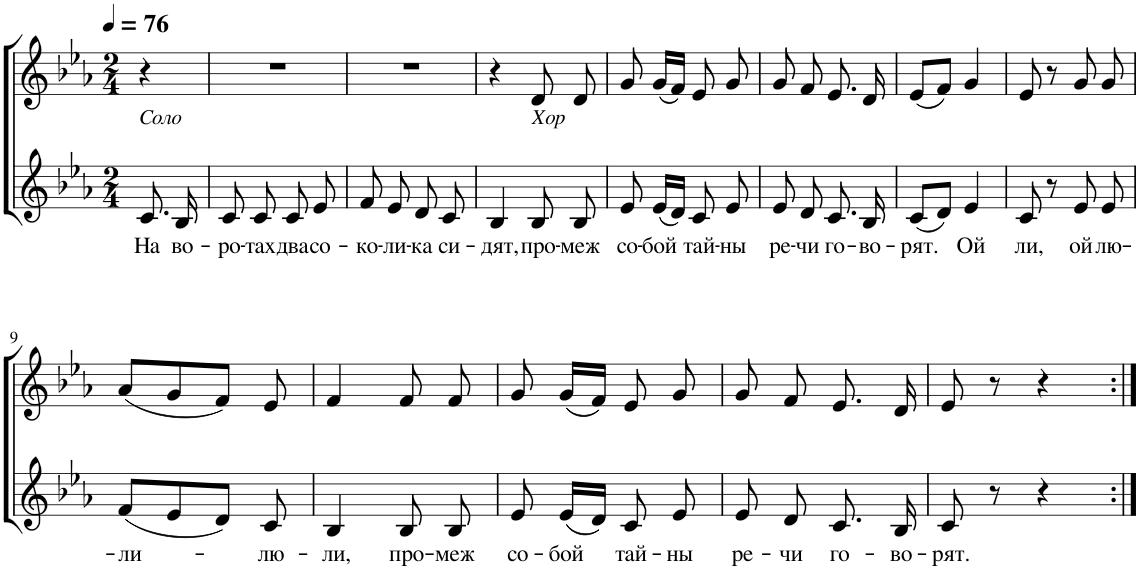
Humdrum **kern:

**kern	**text	**kern
*part2	*part2	*part1
*staff2	*staff2	*staff1
*I"Голос	*	*I"Голос
*clefG2	*	*clefG2
*	*	*Trd1c2
*k[b-e-a-]	*	*k[b-e-a-]
*M2/4	*	*M2/4
*MM76	*	*MM76
=1	=1	=1
!LO:TX:a:i:t=Соло	!	!
!	!LO:LY:b	!
8.c/	На	4r
!	!LO:LY:b	!
16B-/	во-	.
=2	=2	=2
!	!LO:LY:b	!
8c/	-ро-	2r
!	!LO:LY:b	!
8c/	-тах	.
!	!LO:LY:b	!
8c/	два	.
!	!LO:LY:b	!
8e-/	со-	.
=3	=3	=3
!	!LO:LY:b	!
8f/	-ко-	2r
!	!LO:LY:b	!
8e-/	-ли-	.
!	!LO:LY:b	!
8d/	-ка	.
!	!LO:LY:b	!
8c/	си-	.
=4	=4	=4
!	!LO:LY:b	!
4B-/	-дят,	4r
!LO:TX:a:i:t=Хор	!	!
!	!LO:LY:b	!
8B-/	про-	8d/
!	!LO:LY:b	!
8B-/	-меж	8d/
=5	=5	=5
!	!LO:LY:b	!
8e-/	со-	8g/
!	!LO:LY:b	!
(16e-/LL	-бой	(16g/LL
16d/JJ)	.	16f/JJ)
!	!LO:LY:b	!
8c/	тай-	8e-/
!	!LO:LY:b	!
8e-/	-ны	8g/
=6	=6	=6
!	!LO:LY:b	!
8e-/	ре-	8g/
!	!LO:LY:b	!
8d/	-чи	8f/
!	!LO:LY:b	!
8.c/	го-	8.e-/
!	!LO:LY:b	!
16B-/	-во-	16d/
=7	=7	=7
!	!LO:LY:b	!
(8c/L	-рят.	(8e-/L
8d/J)	.	8f/J)
!	!LO:LY:b	!
4e-/	Ой	4g/
=8	=8	=8
!	!LO:LY:b	!
8c/	ли,	8e-/
8r	.	8r
!	!LO:LY:b	!
8e-/	ой	8g/
!	!LO:LY:b	!
8e-/	лю-	8g/
!!LO:LB:g=z
=9	=9	=9
!	!LO:LY:b	!
(8f/L	-ли-	(8a-/L
8e-/	.	8g/
8d/J)	.	8f/J)
!	!LO:LY:b	!
8c/	лю-	8e-/
=10	=10	=10
!	!LO:LY:b	!
4B-/	-ли,	4f/
!	!LO:LY:b	!
8B-/	про-	8f/
!	!LO:LY:b	!
8B-/	-меж	8f/
=11	=11	=11
!	!LO:LY:b	!
8e-/	со-	8g/
!	!LO:LY:b	!
(16e-/LL	-бой	(16g/LL
16d/JJ)	.	16f/JJ)
!	!LO:LY:b	!
8c/	тай-	8e-/
!	!LO:LY:b	!
8e-/	-ны	8g/
=12	=12	=12
!	!LO:LY:b	!
8e-/	ре-	8g/
!	!LO:LY:b	!
8d/	-чи	8f/
!	!LO:LY:b	!
8.c/	го-	8.e-/
!	!LO:LY:b	!
16B-/	-во-	16d/
=13	=13	=13
!	!LO:LY:b	!
8c/	-рят.	8e-/
8r	.	8r
4r	.	4r
=:|!	=:|!	=:|!
*-	*-	*-
